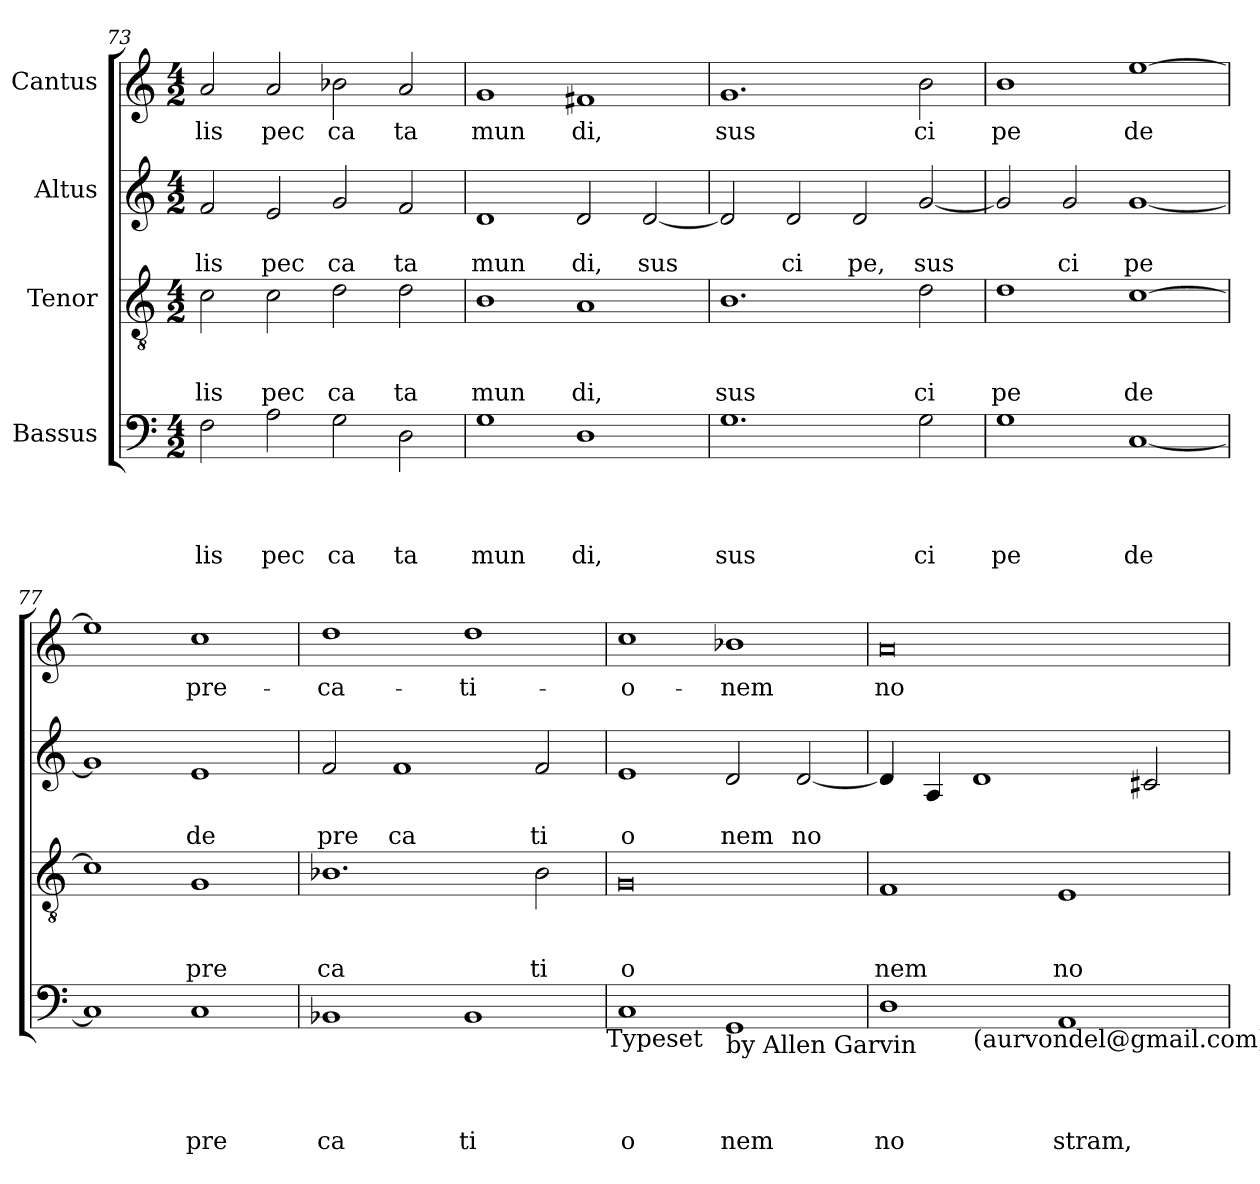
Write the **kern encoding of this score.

**kern	**text	**text	**text	**text	**kern	**text	**text	**text	**kern	**text	**text	**kern	**text
*part4	*part4	*part4	*part4	*part4	*part3	*part3	*part3	*part3	*part2	*part2	*part2	*part1	*part1
*staff4	*staff4	*staff4	*staff4	*staff4	*staff3	*staff3	*staff3	*staff3	*staff2	*staff2	*staff2	*staff1	*staff1
*I"Bassus	*	*	*	*	*I"Tenor	*	*	*	*I"Altus	*	*	*I"Cantus	*
*clefF4	*	*	*	*	*clefGv2	*	*	*	*clefG2	*	*	*clefG2	*
*k[]	*	*	*	*	*k[]	*	*	*	*k[]	*	*	*k[]	*
*C:	*	*	*	*	*C:	*	*	*	*C:	*	*	*C:	*
*M4/2	*	*	*	*	*M4/2	*	*	*	*M4/2	*	*	*M4/2	*
=73	=73	=73	=73	=73	=73	=73	=73	=73	=73	=73	=73	=73	=73
!	!	!	!	!LO:LY:b	!	!	!	!LO:LY:b	!	!	!LO:LY:b	!	!LO:LY:b
2F\	.	.	.	lis	2c\	.	.	lis	2f/	.	lis	2a/	lis
!	!	!	!	!LO:LY:b	!	!	!	!LO:LY:b	!	!	!LO:LY:b	!	!LO:LY:b
2A\	.	.	.	pec	2c\	.	.	pec	2e/	.	pec	2a/	pec
!	!	!	!	!LO:LY:b	!	!	!	!LO:LY:b	!	!	!LO:LY:b	!	!LO:LY:b
2G\	.	.	.	ca	2d\	.	.	ca	2g/	.	ca	2b-X\	ca
!	!	!	!	!LO:LY:b	!	!	!	!LO:LY:b	!	!	!LO:LY:b	!	!LO:LY:b
2D\	.	.	.	ta	2d\	.	.	ta	2f/	.	ta	2a/	ta
=74	=74	=74	=74	=74	=74	=74	=74	=74	=74	=74	=74	=74	=74
!	!	!	!	!LO:LY:b	!	!	!	!LO:LY:b	!	!	!LO:LY:b	!	!LO:LY:b
1G	.	.	.	mun	1B	.	.	mun	1d	.	mun	1g	mun
!	!	!	!	!LO:LY:b	!	!	!	!LO:LY:b	!	!	!LO:LY:b	!	!LO:LY:b
1D	.	.	.	di,	1A	.	.	di,	2d/	.	di,	1f#X	di,
!	!	!	!	!	!	!	!	!	!	!	!LO:LY:b	!	!
.	.	.	.	.	.	.	.	.	[<2d/	.	sus	.	.
=75	=75	=75	=75	=75	=75	=75	=75	=75	=75	=75	=75	=75	=75
!	!	!	!	!LO:LY:b	!	!	!	!LO:LY:b	!	!	!	!	!LO:LY:b
1.G	.	.	.	sus	1.B	.	.	sus	2d/]	.	.	1.g	sus
!	!	!	!	!	!	!	!	!	!	!	!LO:LY:b	!	!
.	.	.	.	.	.	.	.	.	2d/	.	ci	.	.
!	!	!	!	!	!	!	!	!	!	!	!LO:LY:b	!	!
.	.	.	.	.	.	.	.	.	2d/	.	pe,	.	.
!	!	!	!	!LO:LY:b	!	!	!	!LO:LY:b	!	!	!LO:LY:b	!	!LO:LY:b
2G\	.	.	.	ci	2d\	.	.	ci	[<2g/	.	sus	2b\	ci
=76	=76	=76	=76	=76	=76	=76	=76	=76	=76	=76	=76	=76	=76
!	!	!	!	!LO:LY:b	!	!	!	!LO:LY:b	!	!	!	!	!LO:LY:b
1G	.	.	.	pe	1d	.	.	pe	2g/]	.	.	1b	pe
!	!	!	!	!	!	!	!	!	!	!	!LO:LY:b	!	!
.	.	.	.	.	.	.	.	.	2g/	.	ci	.	.
!	!	!	!	!LO:LY:b	!	!	!	!LO:LY:b	!	!	!LO:LY:b	!	!LO:LY:b
[<1C	.	.	.	de	[<1c	.	.	de	[<1g	.	pe	[<1ee	de
!!LO:LB:g=z
=77	=77	=77	=77	=77	=77	=77	=77	=77	=77	=77	=77	=77	=77
1C]	.	.	.	.	1c]	.	.	.	1g]	.	.	1ee]	.
!	!	!	!	!LO:LY:b	!	!	!	!LO:LY:b	!	!	!LO:LY:b	!	!LO:LY:b
1C	.	.	.	pre	1G	.	.	pre	1e	.	de	1cc	pre-
=78	=78	=78	=78	=78	=78	=78	=78	=78	=78	=78	=78	=78	=78
!	!	!	!	!LO:LY:b	!	!	!	!LO:LY:b	!	!	!LO:LY:b	!	!LO:LY:b
1BB-X	.	.	.	ca	1.B-X	.	.	ca	2f/	.	pre	1dd	-ca-
!	!	!	!	!	!	!	!	!	!	!	!LO:LY:b	!	!
.	.	.	.	.	.	.	.	.	1f	.	ca	.	.
!	!	!	!	!LO:LY:b	!	!	!	!	!	!	!	!	!LO:LY:b
1BB-	.	.	.	ti	.	.	.	.	.	.	.	1dd	-ti-
!	!	!	!	!	!	!	!	!LO:LY:b	!	!	!LO:LY:b	!	!
.	.	.	.	.	2B-\	.	.	ti	2f/	.	ti	.	.
!LO:TX:b:t=Typeset	!	!	!	!	!	!	!	!	!	!	!	!	!
=79	=79	=79	=79	=79	=79	=79	=79	=79	=79	=79	=79	=79	=79
!	!	!	!	!LO:LY:b	!	!	!	!LO:LY:b	!	!	!LO:LY:b	!	!LO:LY:b
1C	.	.	.	o	0G	.	.	o	1e	.	o	1cc	-o-
!LO:TX:b:t=by Allen Garvin	!	!	!	!	!	!	!	!	!	!	!	!	!
!	!	!	!	!LO:LY:b	!	!	!	!	!	!	!LO:LY:b	!	!LO:LY:b
1GG	.	.	.	nem	.	.	.	.	2d/	.	nem	1b-X	-nem
!	!	!	!	!	!	!	!	!	!	!	!LO:LY:b	!	!
.	.	.	.	.	.	.	.	.	[<2d/	.	no	.	.
=80	=80	=80	=80	=80	=80	=80	=80	=80	=80	=80	=80	=80	=80
!	!	!	!	!LO:LY:b	!	!	!	!LO:LY:b	!	!	!	!	!LO:LY:b
*^	*	*	*	*	*	*	*	*	*	*	*	*	*
1D	2ryy	.	.	.	no	1F	.	.	nem	4d/]	.	.	0a	no-
.	.	.	.	.	.	.	.	.	.	4A/	.	.	.	.
!	!LO:TX:b:t=(aurvondel@gmail.com)	!	!	!	!	!	!	!	!	!	!	!	!	!
.	1.ryy	.	.	.	.	.	.	.	.	1d	.	.	.	.
!	!	!	!	!	!LO:LY:b	!	!	!	!LO:LY:b	!	!	!	!	!
1AA	.	.	.	.	stram,	1E	.	.	no	.	.	.	.	.
.	.	.	.	.	.	.	.	.	.	2c#/	.	.	.	.
*v	*v	*	*	*	*	*	*	*	*	*	*	*	*	*
=	=	=	=	=	=	=	=	=	=	=	=	=	=
*-	*-	*-	*-	*-	*-	*-	*-	*-	*-	*-	*-	*-	*-
